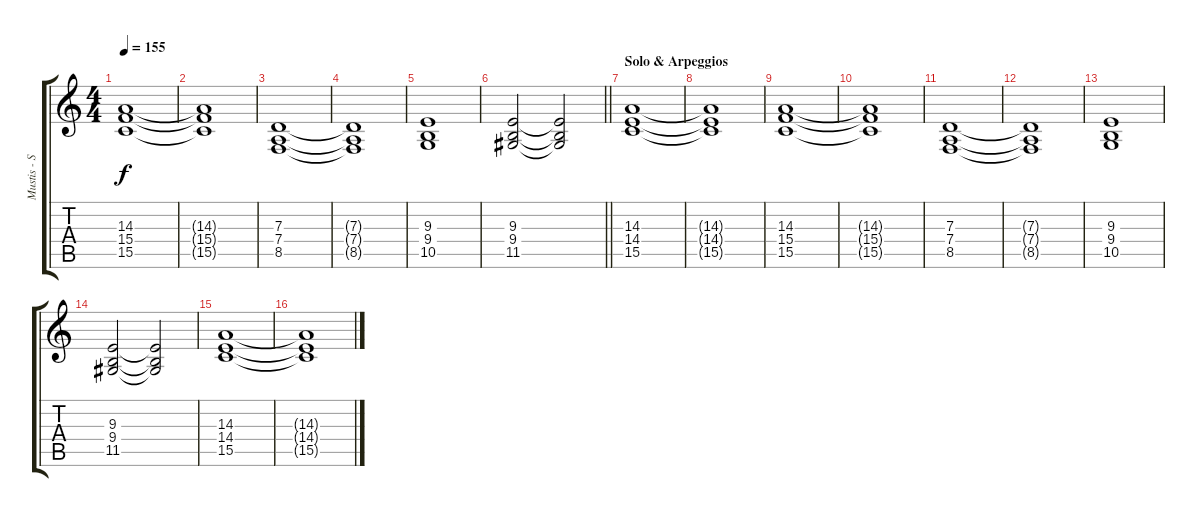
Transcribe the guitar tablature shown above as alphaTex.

\track ("Mustis - Strings" "Mustis - S") {instrument stringensemble1}
\staff {score tabs}
\tuning (E4 B3 G3 D3 A2 E2) {hide}
\ts (4 4)
\tempo 155
\clef g2
\ks c
(14.3 15.4 15.5).1{dy f} |
(14.3{t} 15.4{t} 15.5{t}).1 |
(7.3 7.4 8.5).1 |
(7.3{t} 7.4{t} 8.5{t}).1 |
(9.3 9.4 10.5).1 |
\barLineRight lightlight
(9.3 9.4 11.5).2 (9.3{t} 9.4{t} 11.5{t}).2 |
\section ("" "Solo & Arpeggios")
(14.3 14.4 15.5).1 |
(14.3{t} 14.4{t} 15.5{t}).1 |
(14.3 15.4 15.5).1 |
(14.3{t} 15.4{t} 15.5{t}).1 |
(7.3 7.4 8.5).1 |
(7.3{t} 7.4{t} 8.5{t}).1 |
(9.3 9.4 10.5).1 |
(9.3 9.4 11.5).2 (9.3{t} 9.4{t} 11.5{t}).2 |
(14.3 14.4 15.5).1 |
(14.3{t} 14.4{t} 15.5{t}).1
